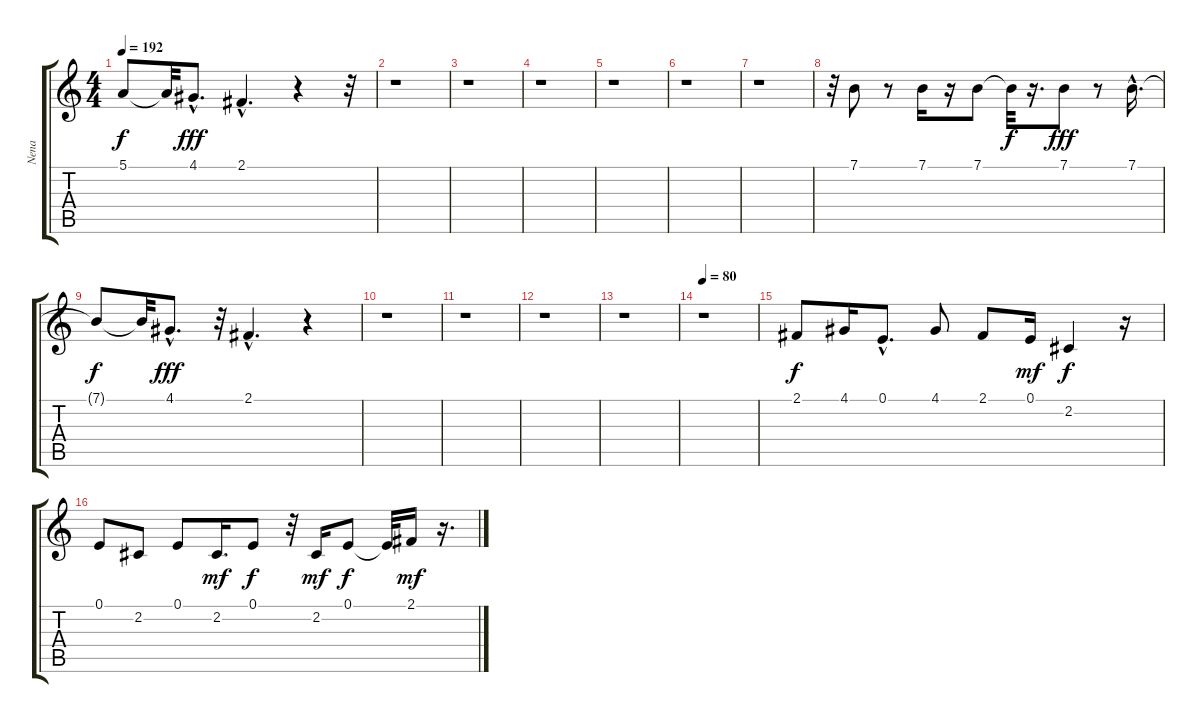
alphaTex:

\track ("Nena" "Nena") {instrument altosax}
\staff {score tabs}
\tuning (E4 B3 G3 D3 A2 E2) {hide}
\ts (4 4)
\tempo 192
\clef g2
\ks c
5.1{t}.8{dy f} 5.1{t}.32 4.1{hac}.8{d dy fff} 2.1{hac}.4{d} r.4 r.32 |
r.1 |
r.1 |
r.1 |
r.1 |
r.1 |
r.1 |
r.32 7.1.8 r.8 7.1.16 r.16 7.1.8 7.1{t}.32{dy f} r.16{d} 7.1.8{dy fff} r.8 7.1{hac}.16{d} |
7.1{t}.8{dy f} 7.1{t}.32 4.1{hac}.8{d dy fff} r.32 2.1{hac}.4{d} r.4 |
r.1 |
r.1 |
r.1 |
r.1 |
\tempo 80
r.1 |
2.1.8{dy f} 4.1.16 0.1{hac}.8{d} 4.1.8 2.1.8 0.1.16{dy mf} 2.2.4{dy f} r.16 |
0.1.8 2.2.8 0.1.8 2.2.16{d dy mf} 0.1.8{dy f} r.32 2.2.16{dy mf} 0.1.8{dy f} 0.1{t}.32 2.1.16{dy mf} r.16{d}
